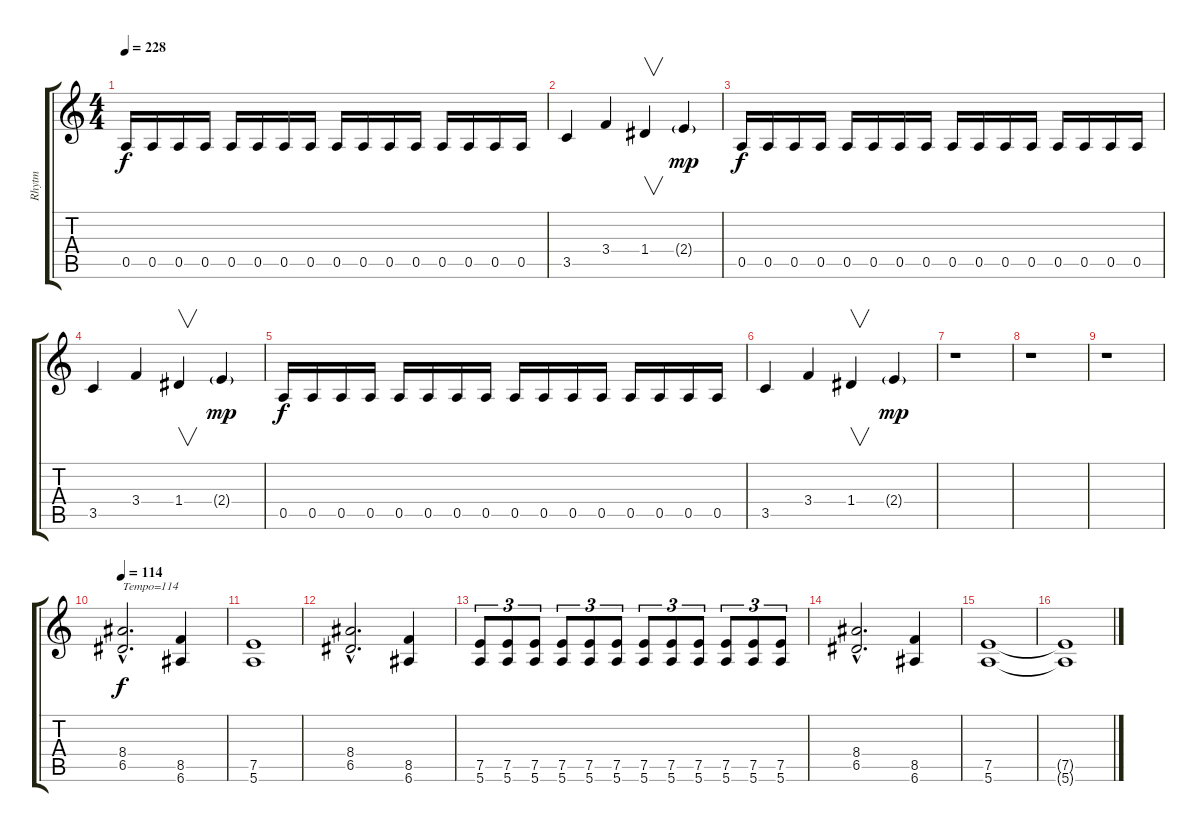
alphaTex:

\track ("Rhytm" "Rhytm") {instrument distortionguitar}
\staff {score tabs}
\tuning (E4 B3 G3 D3 A2 E2) {hide}
\ts (4 4)
\tempo 228
\clef g2
\ks c
0.5.16{dy f} 0.5.16 0.5.16 0.5.16 0.5.16 0.5.16 0.5.16 0.5.16 0.5.16 0.5.16 0.5.16 0.5.16 0.5.16 0.5.16 0.5.16 0.5.16 |
3.5.4 3.4.4 1.4.4{v} 2.4{g}.4{dy mp} |
0.5.16{dy f} 0.5.16 0.5.16 0.5.16 0.5.16 0.5.16 0.5.16 0.5.16 0.5.16 0.5.16 0.5.16 0.5.16 0.5.16 0.5.16 0.5.16 0.5.16 |
3.5.4 3.4.4 1.4.4{v} 2.4{g}.4{dy mp} |
0.5.16{dy f} 0.5.16 0.5.16 0.5.16 0.5.16 0.5.16 0.5.16 0.5.16 0.5.16 0.5.16 0.5.16 0.5.16 0.5.16 0.5.16 0.5.16 0.5.16 |
3.5.4 3.4.4 1.4.4{v} 2.4{g}.4{dy mp} |
r.1 |
r.1 |
r.1 |
\tempo 114
(8.4{hac} 6.5{hac}).2{d txt "Tempo=114" dy f} (8.5 6.6).4 |
(7.5 5.6).1 |
(8.4{hac} 6.5{hac}).2{d} (8.5 6.6).4 |
(7.5 5.6).8{tu (3 2)} (7.5 5.6).8{tu (3 2)} (7.5 5.6).8{tu (3 2)} (7.5 5.6).8{tu (3 2)} (7.5 5.6).8{tu (3 2)} (7.5 5.6).8{tu (3 2)} (7.5 5.6).8{tu (3 2)} (7.5 5.6).8{tu (3 2)} (7.5 5.6).8{tu (3 2)} (7.5 5.6).8{tu (3 2)} (7.5 5.6).8{tu (3 2)} (7.5 5.6).8{tu (3 2)} |
(8.4{hac} 6.5{hac}).2{d} (8.5 6.6).4 |
(7.5 5.6).1 |
(7.5{t} 5.6{t}).1
